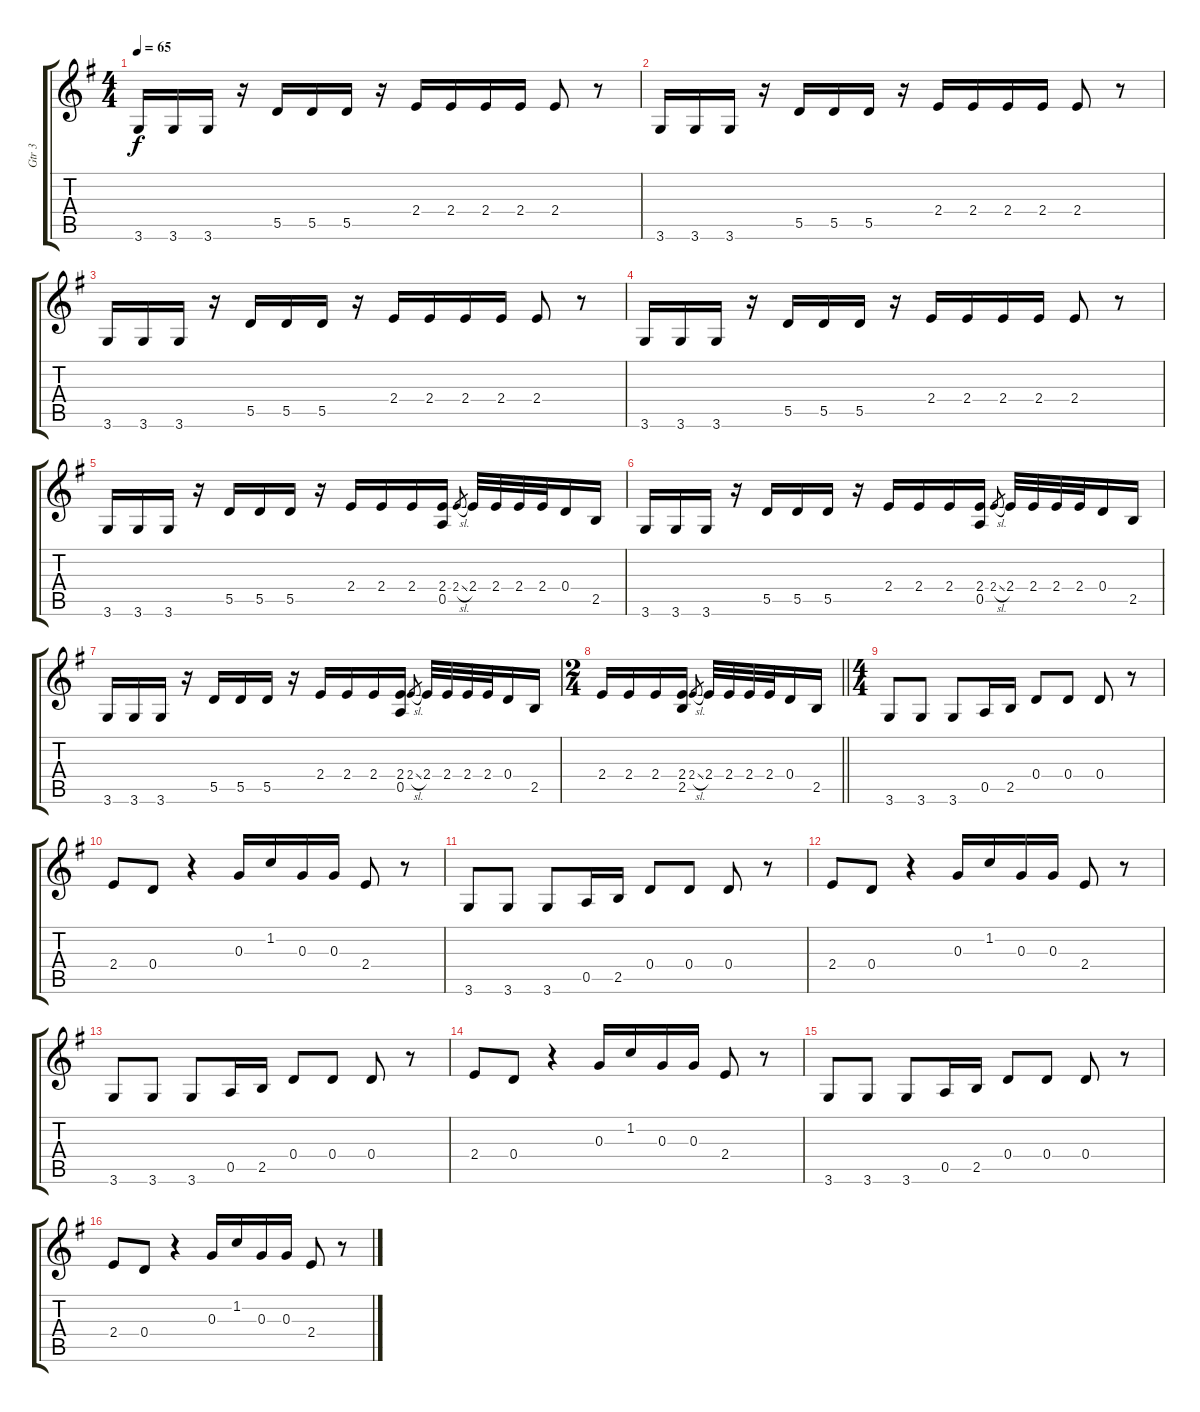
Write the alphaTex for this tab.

\track ("Gtr 3" "Gtr 3") {instrument electricguitarclean}
\staff {score tabs}
\tuning (E4 B3 G3 D3 A2 E2) {hide}
\ts (4 4)
\tempo 65
\clef g2
\ks g
3.6.16{dy f instrument electricguitarclean} 3.6.16 3.6.16 r.16 5.5.16 5.5.16 5.5.16 r.16 2.4.16 2.4.16 2.4.16 2.4.16 2.4.8 r.8 |
3.6.16 3.6.16 3.6.16 r.16 5.5.16 5.5.16 5.5.16 r.16 2.4.16 2.4.16 2.4.16 2.4.16 2.4.8 r.8 |
3.6.16 3.6.16 3.6.16 r.16 5.5.16 5.5.16 5.5.16 r.16 2.4.16 2.4.16 2.4.16 2.4.16 2.4.8 r.8 |
3.6.16 3.6.16 3.6.16 r.16 5.5.16 5.5.16 5.5.16 r.16 2.4.16 2.4.16 2.4.16 2.4.16 2.4.8 r.8 |
3.6.16 3.6.16 3.6.16 r.16 5.5.16 5.5.16 5.5.16 r.16 2.4.16 2.4.16 2.4.16 (2.4 0.5).16 2.4{sl}.8{gr} 2.4.32 2.4.32 2.4.32 2.4.32 0.4.16 2.5.16 |
3.6.16 3.6.16 3.6.16 r.16 5.5.16 5.5.16 5.5.16 r.16 2.4.16 2.4.16 2.4.16 (2.4 0.5).16 2.4{sl}.8{gr} 2.4.32 2.4.32 2.4.32 2.4.32 0.4.16 2.5.16 |
3.6.16 3.6.16 3.6.16 r.16 5.5.16 5.5.16 5.5.16 r.16 2.4.16 2.4.16 2.4.16 (2.4 0.5).16 2.4{sl}.8{gr} 2.4.32 2.4.32 2.4.32 2.4.32 0.4.16 2.5.16 |
\ts (2 4)
\barLineRight lightlight
2.4.16 2.4.16 2.4.16 (2.4 2.5).16 2.4{sl}.8{gr} 2.4.32 2.4.32 2.4.32 2.4.32 0.4.16 2.5.16 |
\ts (4 4)
3.6.8 3.6.8 3.6.8 0.5.16 2.5.16 0.4.8 0.4.8 0.4.8 r.8 |
2.4.8 0.4.8 r.4 0.3.16 1.2.16 0.3.16 0.3.16 2.4.8 r.8 |
3.6.8 3.6.8 3.6.8 0.5.16 2.5.16 0.4.8 0.4.8 0.4.8 r.8 |
2.4.8 0.4.8 r.4 0.3.16 1.2.16 0.3.16 0.3.16 2.4.8 r.8 |
3.6.8 3.6.8 3.6.8 0.5.16 2.5.16 0.4.8 0.4.8 0.4.8 r.8 |
2.4.8 0.4.8 r.4 0.3.16 1.2.16 0.3.16 0.3.16 2.4.8 r.8 |
3.6.8 3.6.8 3.6.8 0.5.16 2.5.16 0.4.8 0.4.8 0.4.8 r.8 |
2.4.8 0.4.8 r.4 0.3.16 1.2.16 0.3.16 0.3.16 2.4.8 r.8
